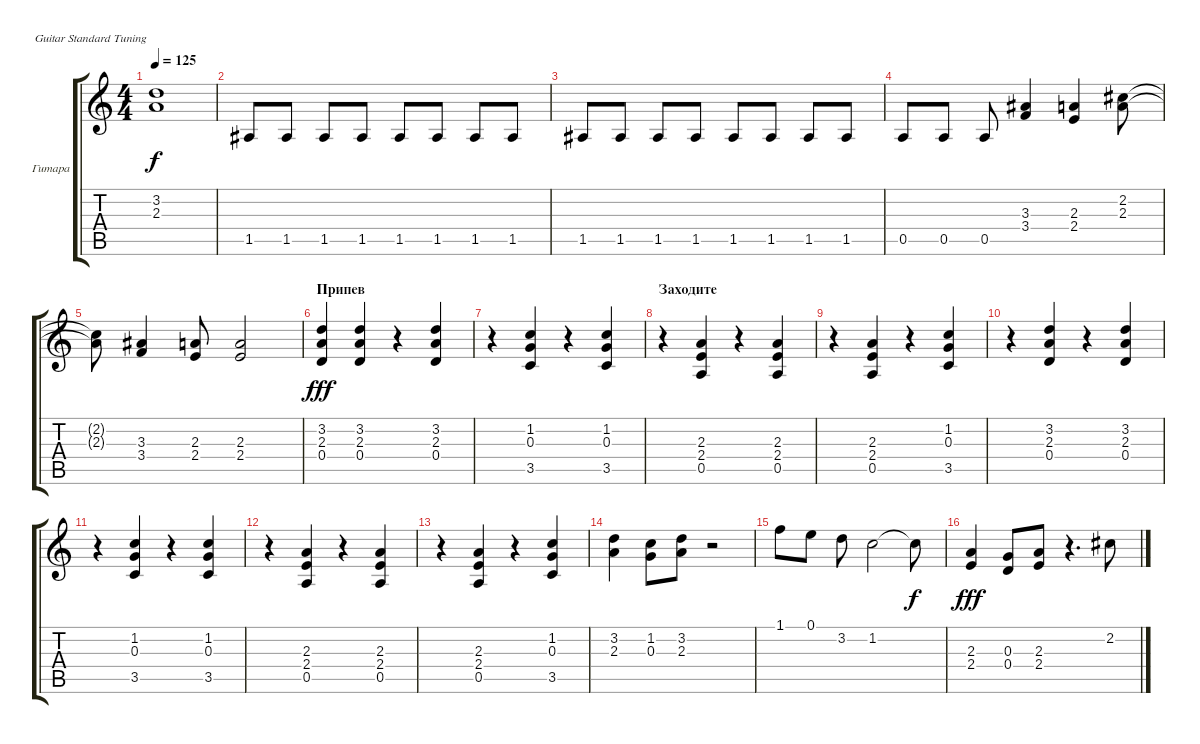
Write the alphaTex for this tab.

\bracketExtendMode groupsimilarinstruments
\firstSystemTrackNameOrientation horizontal
\otherSystemsTrackNameOrientation horizontal
\track ("Сергей Маврин" "Гитара") {instrument distortionguitar}
\staff {score tabs}
\tuning (E4 B3 G3 D3 A2 E2)
\ts (4 4)
\tempo 125
\clef g2
\ks c
(3.2{t} 2.3{t}).1{dy f} |
1.5.8 1.5.8 1.5.8 1.5.8 1.5.8 1.5.8 1.5.8 1.5.8 |
1.5.8 1.5.8 1.5.8 1.5.8 1.5.8 1.5.8 1.5.8 1.5.8 |
0.5.8 0.5.8 0.5.8 (3.3 3.4).4 (2.3 2.4).4 (2.2 2.3).8 |
(2.2{t} 2.3{t}).8 (3.3 3.4).4 (2.3 2.4).8 (2.3 2.4).2 |
\section ("" "Припев")
(3.2 2.3 0.4).4{dy fff} (3.2 2.3 0.4).4 r.4 (3.2 2.3 0.4).4 |
r.4 (1.2 0.3 3.5).4 r.4 (1.2 0.3 3.5).4 |
\section ("" "Заходите")
r.4 (2.3 2.4 0.5).4 r.4 (2.3 2.4 0.5).4 |
r.4 (2.3 2.4 0.5).4 r.4 (1.2 0.3 3.5).4 |
r.4 (3.2 2.3 0.4).4 r.4 (3.2 2.3 0.4).4 |
r.4 (1.2 0.3 3.5).4 r.4 (1.2 0.3 3.5).4 |
r.4 (2.3 2.4 0.5).4 r.4 (2.3 2.4 0.5).4 |
r.4 (2.3 2.4 0.5).4 r.4 (1.2 0.3 3.5).4 |
(3.2 2.3).4 (1.2 0.3).8 (3.2 2.3).8 r.2 |
1.1.8 0.1.8 3.2.8 1.2.2 1.2{t}.8{dy f} |
(2.3 2.4).4{dy fff} (0.3 0.4).8 (2.3 2.4).8 r.4{d} 2.2.8
